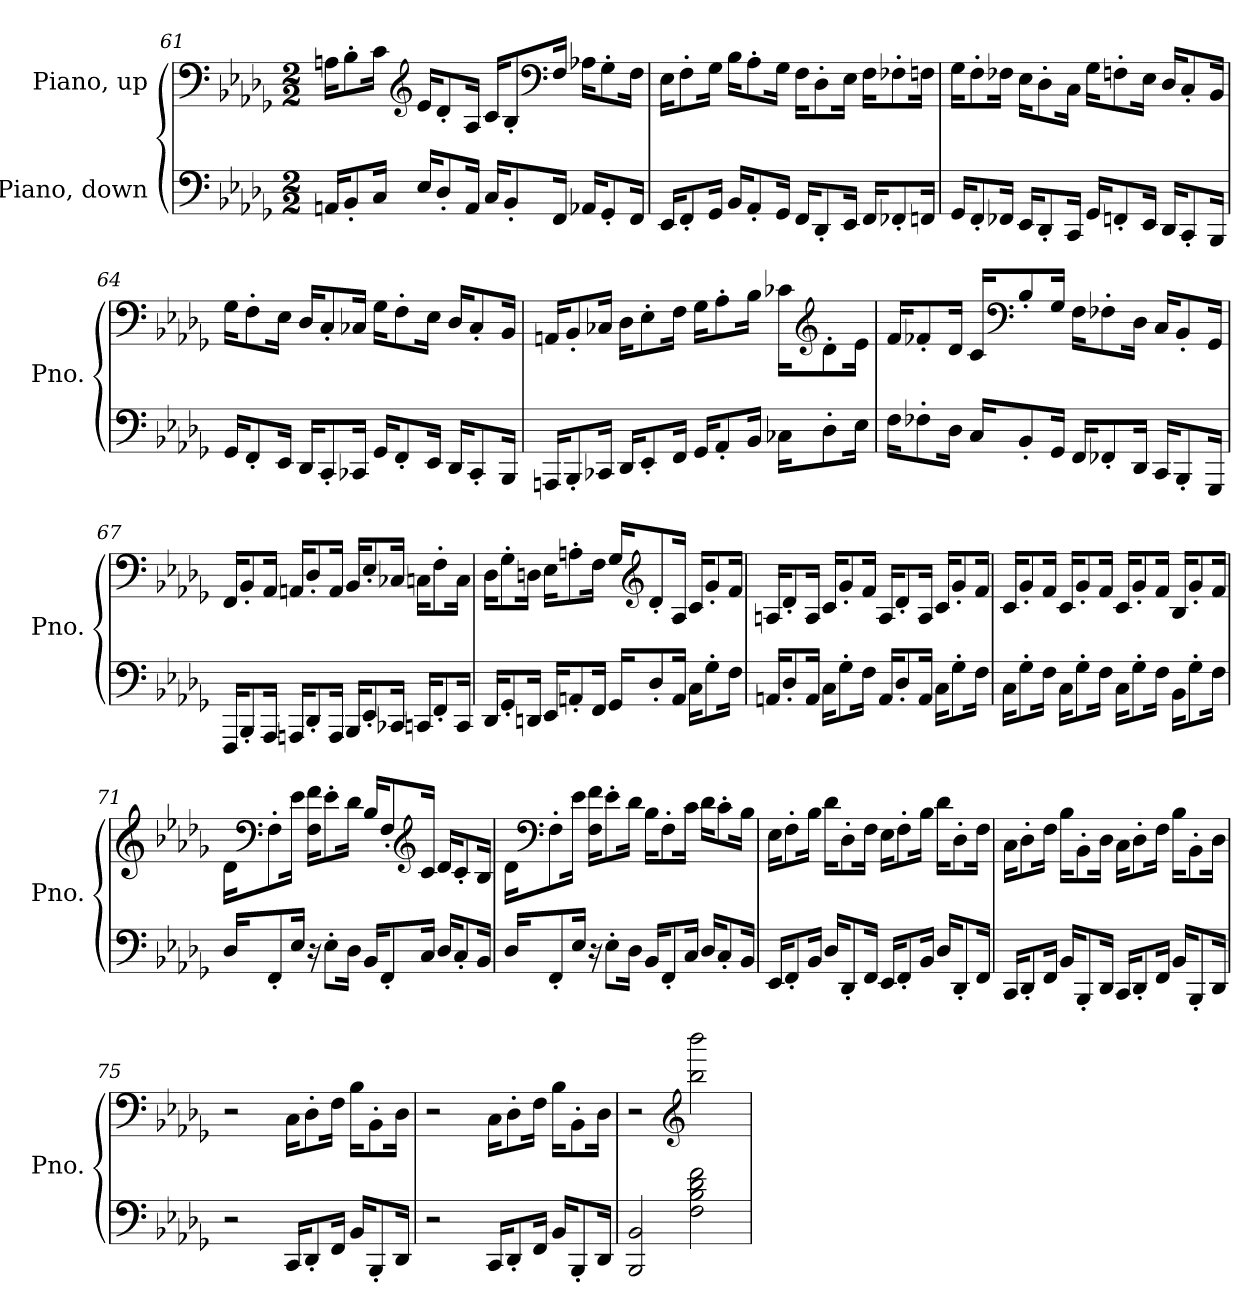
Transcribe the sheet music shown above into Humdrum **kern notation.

**kern	**kern
*part2	*part1
*staff2	*staff1
*I"Piano, down	*I"Piano, up
*I'Pno.	*I'Pno.
*clefF4	*clefF4
*k[b-e-a-d-g-]	*k[b-e-a-d-g-]
*M2/2	*M2/2
=61	=61
16AAn/KL	16An\KL
8BB-'/	8B-'\
16C/Jk	16c\Jk
*	*clefG2
16E-/KL	16e-/KL
8D-'/	8d-'/
16AA/Jk	16A/Jk
16C/KL	16c/KL
8BB-'/	8B-'/
*	*clefF4
16FF/Jk	16F/Jk
16AA-X/KL	16A-X\KL
8GG-'/	8G-'\
16FF/Jk	16F\Jk
!!LO:PB:g=z
=62	=62
16EE-/KL	16E-\KL
8FF'/	8F'\
16GG-/Jk	16G-\Jk
16BB-/KL	16B-\KL
8AA-'/	8A-'\
16GG-/Jk	16G-\Jk
16FF/KL	16F\KL
8DD-'/	8D-'\
16EE-/Jk	16E-\Jk
16FF/KL	16F\KL
8FF-X'/	8F-X'\
16FFn/Jk	16Fn\Jk
=63	=63
16GG-/KL	16G-\KL
8FF'/	8F'\
16FF-X/Jk	16F-X\Jk
16EE-/KL	16E-\KL
8DD-'/	8D-'\
16CC/Jk	16C\Jk
16GG-/KL	16G-\KL
8FFn'/	8Fn'\
16EE-/Jk	16E-\Jk
16DD-/KL	16D-/KL
8CC'/	8C'/
16BBB-/Jk	16BB-/Jk
!!LO:LB:g=z
=64	=64
16GG-/KL	16G-\KL
8FF'/	8F'\
16EE-/Jk	16E-\Jk
16DD-/KL	16D-/KL
8CC'/	8C'/
16CC-X/Jk	16C-X/Jk
16GG-/KL	16G-\KL
8FF'/	8F'\
16EE-/Jk	16E-\Jk
16DD-/KL	16D-/KL
8CC-'/	8C-'/
16BBB-/Jk	16BB-/Jk
=65	=65
16AAAn/KL	16AAn/KL
8BBB-'/	8BB-'/
16CC-X/Jk	16C-X/Jk
16DD-/KL	16D-\KL
8EE-'/	8E-'\
16FF/Jk	16F\Jk
16GG-/KL	16G-\KL
8AA-'/	8A-'\
16BB-/Jk	16B-\Jk
16C-X\KL	16c-X\KL
*	*clefG2
8D-'\	8d-'\
16E-\Jk	16e-\Jk
!!LO:LB:g=z
=66	=66
16F\KL	16f/KL
8F-X'\	8f-X'/
16D-\Jk	16d-/Jk
16C/KL	16c/KL
*	*clefF4
8BB-'/	8B-'/
16GG-/Jk	16G-/Jk
16FF/KL	16F\KL
8FF-X'/	8F-X'\
16DD-/Jk	16D-\Jk
16CC/KL	16C/KL
8BBB-'/	8BB-'/
16GGG-/Jk	16GG-/Jk
=67	=67
16FFF/KL	16FF/KL
8BBB-'/	8BB-'/
16AAA-/Jk	16AA-/Jk
16AAAn/KL	16AAn/KL
8DD-'/	8D-'/
16AAA/Jk	16AA/Jk
16BBB-/KL	16BB-/KL
8EE-'/	8E-'/
16CC-X/Jk	16C-X/Jk
16CCn/KL	16Cn\KL
8FF'/	8F'\
16CC/Jk	16C\Jk
!!LO:LB:g=z
=68	=68
16DD-/KL	16D-\KL
8GG-'/	8G-'\
16DDn/Jk	16Dn\Jk
16EE-/KL	16E-\KL
8AAn'/	8An'\
16FF/Jk	16F\Jk
16GG-/KL	16G-/KL
*	*clefG2
8D-'/	8d-'/
16AA/Jk	16A/Jk
16C\KL	16c/KL
8G-'\	8g-'/
16F\Jk	16f/Jk
=69	=69
16AAn/KL	16An/KL
8D-'/	8d-'/
16AA/Jk	16A/Jk
16C\KL	16c/KL
8G-'\	8g-'/
16F\Jk	16f/Jk
16AA/KL	16A/KL
8D-'/	8d-'/
16AA/Jk	16A/Jk
16C\KL	16c/KL
8G-'\	8g-'/
16F\Jk	16f/Jk
=70	=70
16C\KL	16c/KL
8G-'\	8g-'/
16F\Jk	16f/Jk
16C\KL	16c/KL
8G-'\	8g-'/
16F\Jk	16f/Jk
16C\KL	16c/KL
8G-'\	8g-'/
16F\Jk	16f/Jk
16BB-\KL	16B-/KL
8G-'\	8g-'/
16F\Jk	16f/Jk
!!LO:LB:g=z
=71	=71
16D-/KL	16d-\KL
*	*clefF4
8FF'/	8F'\
16E-/Jk	16e-\Jk
16r	16F\ 16f\KL
8E-'\L	8e-'\
16D-\Jk	16d-\Jk
16BB-/KL	16B-/KL
8FF'/	8F'/
*	*clefG2
16C/Jk	16c/Jk
16D-/KL	16d-/KL
8C'/	8c'/
16BB-/Jk	16B-/Jk
=72	=72
16D-/KL	16d-\KL
*	*clefF4
8FF'/	8F'\
16E-/Jk	16e-\Jk
16r	16F\ 16f\KL
8E-'\L	8e-'\
16D-\Jk	16d-\Jk
16BB-/KL	16B-\KL
8FF'/	8F'\
16C/Jk	16c\Jk
16D-/KL	16d-\KL
8C'/	8c'\
16BB-/Jk	16B-\Jk
!!LO:LB:g=z
=73	=73
16EE-/KL	16E-\KL
8FF'/	8F'\
16BB-/Jk	16B-\Jk
16D-/KL	16d-\KL
8DD-'/	8D-'\
16FF/Jk	16F\Jk
16EE-/KL	16E-\KL
8FF'/	8F'\
16BB-/Jk	16B-\Jk
16D-/KL	16d-\KL
8DD-'/	8D-'\
16FF/Jk	16F\Jk
=74	=74
16CC/KL	16C\KL
8DD-'/	8D-'\
16FF/Jk	16F\Jk
16BB-/KL	16B-\KL
8BBB-'/	8BB-'\
16DD-/Jk	16D-\Jk
16CC/KL	16C\KL
8DD-'/	8D-'\
16FF/Jk	16F\Jk
16BB-/KL	16B-\KL
8BBB-'/	8BB-'\
16DD-/Jk	16D-\Jk
=75	=75
2r	2r
16CC/KL	16C\KL
8DD-'/	8D-'\
16FF/Jk	16F\Jk
16BB-/KL	16B-\KL
8BBB-'/	8BB-'\
16DD-/Jk	16D-\Jk
!!LO:PB:g=z
=76	=76
2r	2r
16CC/KL	16C\KL
8DD-'/	8D-'\
16FF/Jk	16F\Jk
16BB-/KL	16B-\KL
8BBB-'/	8BB-'\
16DD-/Jk	16D-\Jk
=77	=77
2BBB-/ 2BB-/	2r
*	*clefG2
2F\ 2B-\ 2d-\ 2f\	2bb-\ 2bbb-\
=	=
*-	*-
